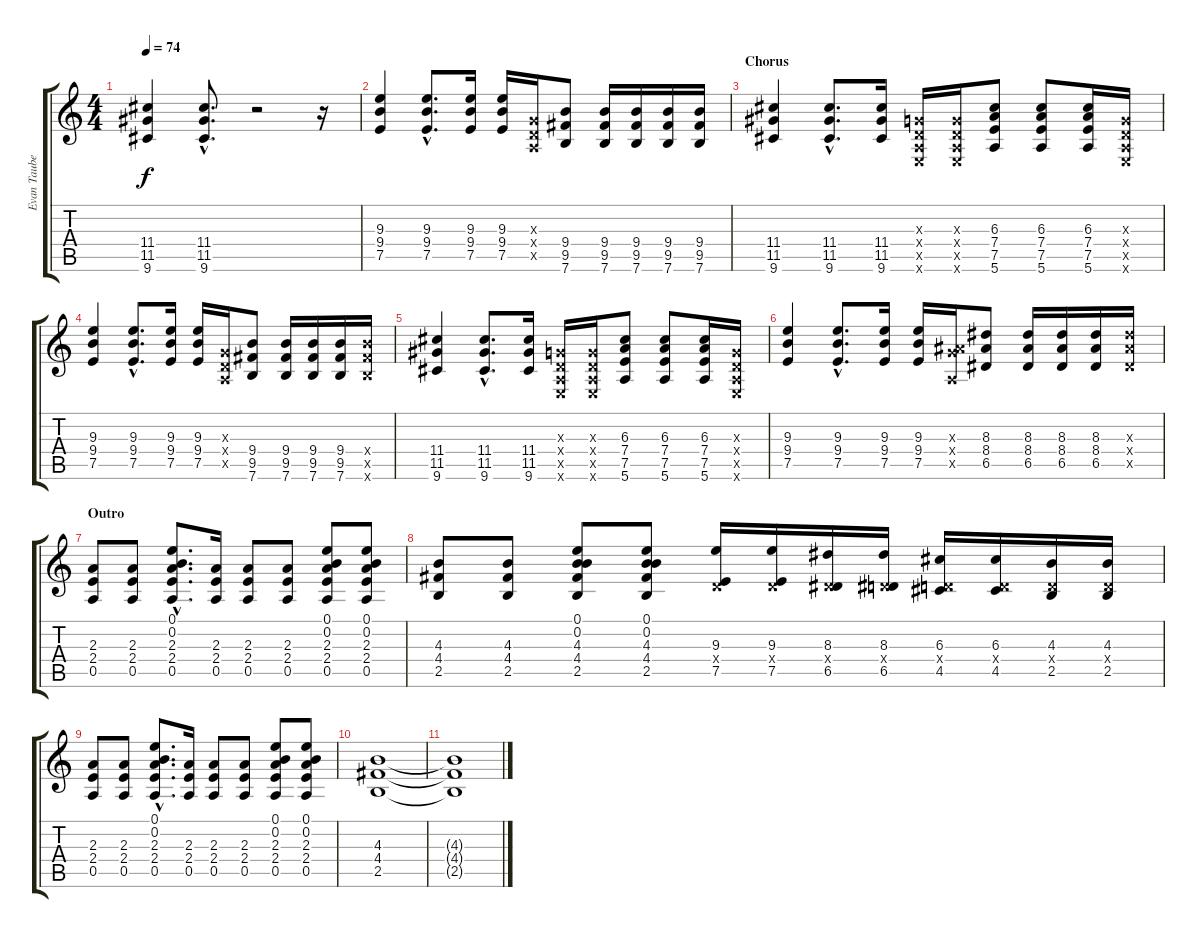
\track ("Evan Taubenfeld" "Evan Taube") {instrument acousticguitarsteel}
\staff {score tabs}
\tuning (E4 B3 G3 D3 A2 E2) {hide}
\ts (4 4)
\tempo 74
\clef g2
\ks c
(11.4 11.5 9.6).4{dy f} (11.4{hac} 11.5{hac} 9.6{hac}).8{d} r.2 r.16 |
(9.3 9.4 7.5).4 (9.3{hac} 9.4{hac} 7.5{hac}).8{d} (9.3 9.4 7.5).16 (9.3 9.4 7.5).16 (0.3{x} 0.4{x} 0.5{x}).16 (9.4 9.5 7.6).8 (9.4 9.5 7.6).16 (9.4 9.5 7.6).16 (9.4 9.5 7.6).16 (9.4 9.5 7.6).16 |
\section ("" "Chorus")
(11.4 11.5 9.6).4 (11.4{hac} 11.5{hac} 9.6{hac}).8{d} (11.4 11.5 9.6).16 (0.3{x} 0.4{x} 0.5{x} 0.6{x}).16 (0.3{x} 0.4{x} 0.5{x} 0.6{x}).16 (6.3 7.4 7.5 5.6).8 (6.3 7.4 7.5 5.6).8 (6.3 7.4 7.5 5.6).16 (0.3{x} 0.4{x} 0.5{x} 0.6{x}).16 |
(9.3 9.4 7.5).4 (9.3{hac} 9.4{hac} 7.5{hac}).8{d} (9.3 9.4 7.5).16 (9.3 9.4 7.5).16 (0.3{x} 0.4{x} 0.5{x}).16 (9.4 9.5 7.6).8 (9.4 9.5 7.6).16 (9.4 9.5 7.6).16 (9.4 9.5 7.6).16 (9.4{x} 9.5{x} 7.6{x}).16 |
(11.4 11.5 9.6).4 (11.4{hac} 11.5{hac} 9.6{hac}).8{d} (11.4 11.5 9.6).16 (0.3{x} 0.4{x} 0.5{x} 0.6{x}).16 (0.3{x} 0.4{x} 0.5{x} 0.6{x}).16 (6.3 7.4 7.5 5.6).8 (6.3 7.4 7.5 5.6).8 (6.3 7.4 7.5 5.6).16 (0.3{x} 0.4{x} 0.5{x} 0.6{x}).16 |
(9.3 9.4 7.5).4 (9.3{hac} 9.4{hac} 7.5{hac}).8{d} (9.3 9.4 7.5).16 (9.3 9.4 7.5).16 (0.3{x} 8.4{x} 0.5{x}).16 (8.3 8.4 6.5).8 (8.3 8.4 6.5).16 (8.3 8.4 6.5).16 (8.3 8.4 6.5).16 (8.3{x} 8.4{x} 6.5{x}).16 |
\section ("" "Outro")
(2.3 2.4 0.5).8 (2.3 2.4 0.5).8 (0.1{hac} 0.2{hac} 2.3{hac} 2.4{hac} 0.5{hac}).8{d} (2.3 2.4 0.5).16 (2.3 2.4 0.5).8 (2.3 2.4 0.5).8 (0.1 0.2 2.3 2.4 0.5).8 (0.1 0.2 2.3 2.4 0.5).8 |
(4.3 4.4 2.5).8 (4.3 4.4 2.5).8 (0.1 0.2 4.3 4.4 2.5).8 (0.1 0.2 4.3 4.4 2.5).8 (9.3 0.4{x} 7.5).16 (9.3 0.4{x} 7.5).16 (8.3 0.4{x} 6.5).16 (8.3 0.4{x} 6.5).16 (6.3 0.4{x} 4.5).16 (6.3 0.4{x} 4.5).16 (4.3 0.4{x} 2.5).16 (4.3 0.4{x} 2.5).16 |
(2.3 2.4 0.5).8 (2.3 2.4 0.5).8 (0.1{hac} 0.2{hac} 2.3{hac} 2.4{hac} 0.5{hac}).8{d} (2.3 2.4 0.5).16 (2.3 2.4 0.5).8 (2.3 2.4 0.5).8 (0.1 0.2 2.3 2.4 0.5).8 (0.1 0.2 2.3 2.4 0.5).8 |
(4.3 4.4 2.5).1 |
(4.3{t} 4.4{t} 2.5{t}).1
